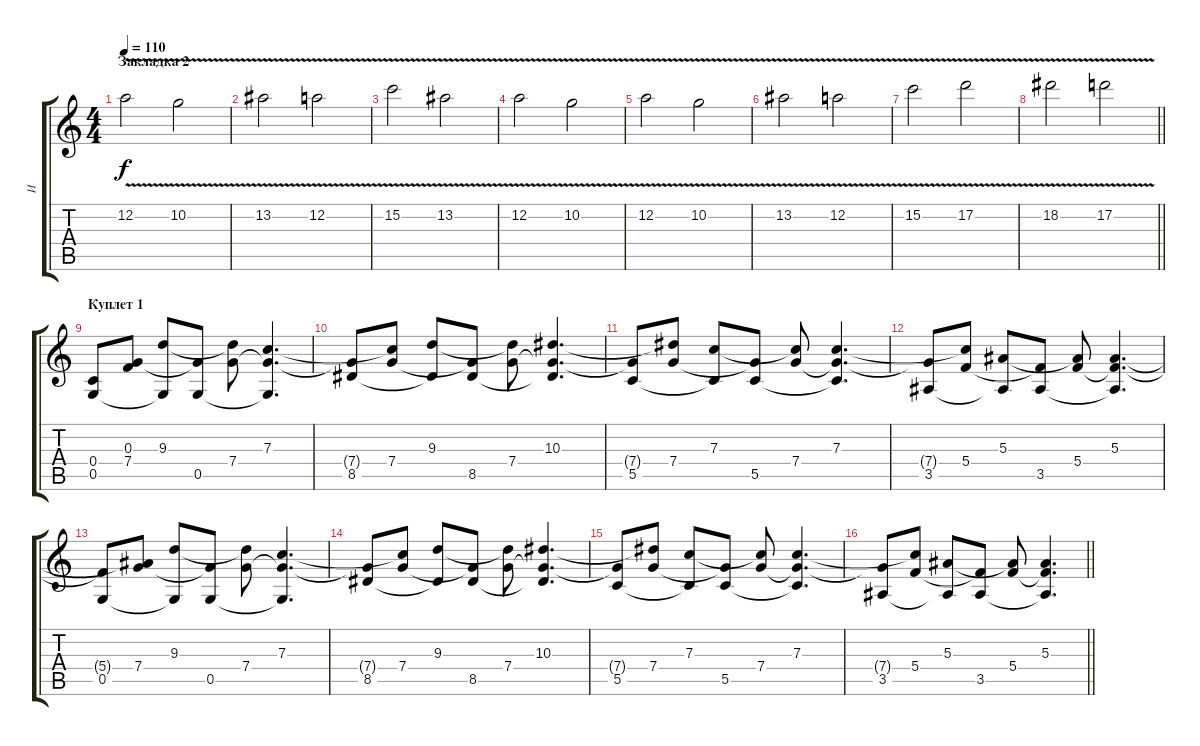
\track ("И" "И") {instrument acousticguitarsteel}
\staff {score tabs}
\tuning (D4 A3 F3 C3 G2 C2) {hide}
\ts (4 4)
\section ("" "Закладка 2")
\tempo 110
\clef g2
\ks c
12.2{v}.2{dy f volume 14 balance 16 instrument distortionguitar} 10.2{v}.2 |
13.2{v}.2 12.2{v}.2 |
15.2{v}.2 13.2{v}.2 |
12.2{v}.2 10.2{v}.2 |
12.2{v}.2 10.2{v}.2 |
13.2{v}.2 12.2{v}.2 |
15.2{v}.2 17.2{v}.2 |
\barLineRight lightlight
18.2{v}.2 17.2{v}.2 |
\section ("" "Куплет 1")
(0.4 0.5).8{volume 13 balance 8 instrument acousticguitarsteel} (0.3 7.4).8 (9.3 0.5{t}).8 (7.4{t} 0.5).8 (9.3{t} 7.4).8 (7.3 7.4{t} 0.5{t}).4{d} |
(7.4{t} 8.5).8 (7.3{t} 7.4).8 (9.3 8.5{t}).8 (7.4{t} 8.5).8 (9.3{t} 7.4).8 (10.3 7.4{t} 8.5{t}).4{d} |
(7.4{t} 5.5).8 (10.3{t} 7.4).8 (7.3 5.5{t}).8 (7.4{t} 5.5).8 (7.3{t} 7.4).8 (7.3 7.4{t} 5.5{t}).4{d} |
(7.4{t} 3.5).8 (7.3{t} 5.4).8 (5.3 3.5{t}).8 (5.4{t} 3.5).8 (5.3{t} 5.4).8 (5.3 5.4{t} 3.5{t}).4{d} |
(5.4{t} 0.5).8 (5.3{t} 7.4).8 (9.3 0.5{t}).8 (7.4{t} 0.5).8 (9.3{t} 7.4).8 (7.3 7.4{t} 0.5{t}).4{d} |
(7.4{t} 8.5).8 (7.3{t} 7.4).8 (9.3 8.5{t}).8 (7.4{t} 8.5).8 (9.3{t} 7.4).8 (10.3 7.4{t} 8.5{t}).4{d} |
(7.4{t} 5.5).8 (10.3{t} 7.4).8 (7.3 5.5{t}).8 (7.4{t} 5.5).8 (7.3{t} 7.4).8 (7.3 7.4{t} 5.5{t}).4{d} |
\barLineRight lightlight
(7.4{t} 3.5).8 (7.3{t} 5.4).8 (5.3 3.5{t}).8 (5.4{t} 3.5).8 (5.3{t} 5.4).8 (5.3 5.4{t} 3.5{t}).4{d}
